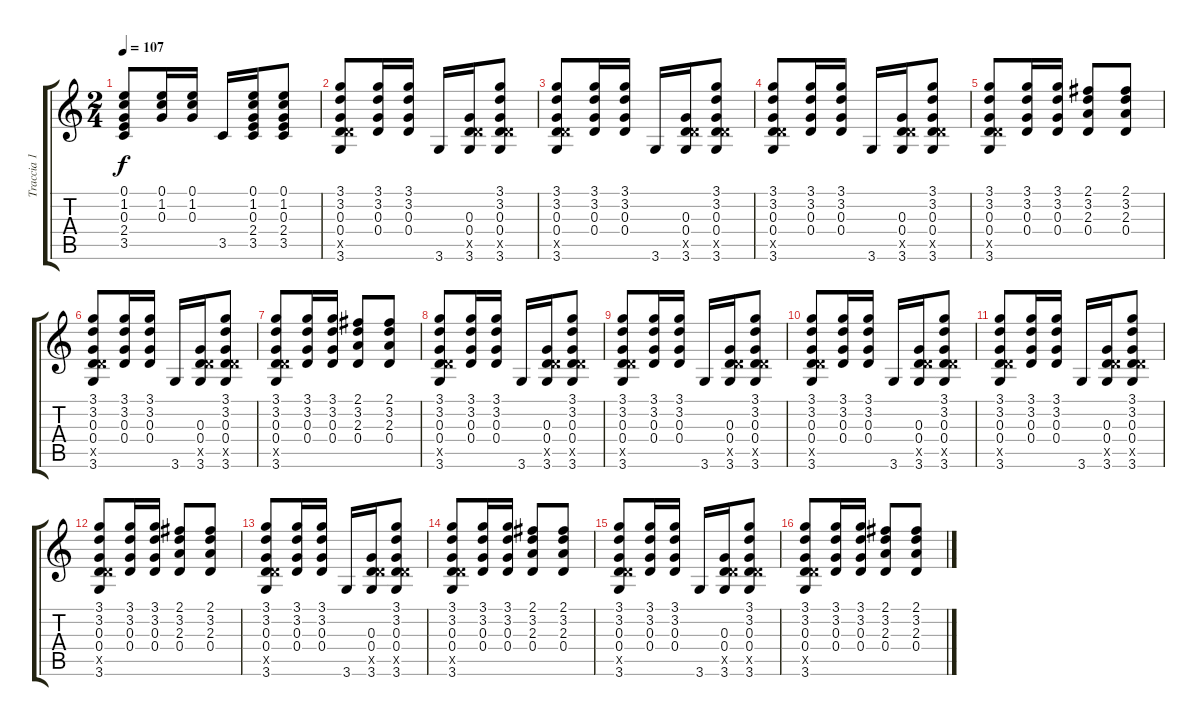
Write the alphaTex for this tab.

\track ("Traccia 1" "Traccia 1") {instrument acousticguitarsteel}
\staff {score tabs}
\tuning (E4 B3 G3 D3 A2 E2) {hide}
\ts (2 4)
\tempo 107
\clef g2
\ks c
(0.1 1.2 0.3 2.4 3.5).8{dy f} (0.1 1.2 0.3).16 (0.1 1.2 0.3).16 3.5.16 (0.1 1.2 0.3 2.4 3.5).16 (0.1 1.2 0.3 2.4 3.5).8 |
(3.1 3.2 0.3 0.4 5.5{x} 3.6).8 (3.1 3.2 0.3 0.4).16 (3.1 3.2 0.3 0.4).16 3.6.16 (0.3 0.4 5.5{x} 3.6).16 (3.1 3.2 0.3 0.4 5.5{x} 3.6).8 |
(3.1 3.2 0.3 0.4 5.5{x} 3.6).8 (3.1 3.2 0.3 0.4).16 (3.1 3.2 0.3 0.4).16 3.6.16 (0.3 0.4 5.5{x} 3.6).16 (3.1 3.2 0.3 0.4 5.5{x} 3.6).8 |
(3.1 3.2 0.3 0.4 5.5{x} 3.6).8 (3.1 3.2 0.3 0.4).16 (3.1 3.2 0.3 0.4).16 3.6.16 (0.3 0.4 5.5{x} 3.6).16 (3.1 3.2 0.3 0.4 5.5{x} 3.6).8 |
(3.1 3.2 0.3 0.4 5.5{x} 3.6).8 (3.1 3.2 0.3 0.4).16 (3.1 3.2 0.3 0.4).16 (2.1 3.2 2.3 0.4).8 (2.1 3.2 2.3 0.4).8 |
(3.1 3.2 0.3 0.4 5.5{x} 3.6).8 (3.1 3.2 0.3 0.4).16 (3.1 3.2 0.3 0.4).16 3.6.16 (0.3 0.4 5.5{x} 3.6).16 (3.1 3.2 0.3 0.4 5.5{x} 3.6).8 |
(3.1 3.2 0.3 0.4 5.5{x} 3.6).8 (3.1 3.2 0.3 0.4).16 (3.1 3.2 0.3 0.4).16 (2.1 3.2 2.3 0.4).8 (2.1 3.2 2.3 0.4).8 |
(3.1 3.2 0.3 0.4 5.5{x} 3.6).8 (3.1 3.2 0.3 0.4).16 (3.1 3.2 0.3 0.4).16 3.6.16 (0.3 0.4 5.5{x} 3.6).16 (3.1 3.2 0.3 0.4 5.5{x} 3.6).8 |
(3.1 3.2 0.3 0.4 5.5{x} 3.6).8 (3.1 3.2 0.3 0.4).16 (3.1 3.2 0.3 0.4).16 3.6.16 (0.3 0.4 5.5{x} 3.6).16 (3.1 3.2 0.3 0.4 5.5{x} 3.6).8 |
(3.1 3.2 0.3 0.4 5.5{x} 3.6).8 (3.1 3.2 0.3 0.4).16 (3.1 3.2 0.3 0.4).16 3.6.16 (0.3 0.4 5.5{x} 3.6).16 (3.1 3.2 0.3 0.4 5.5{x} 3.6).8 |
(3.1 3.2 0.3 0.4 5.5{x} 3.6).8 (3.1 3.2 0.3 0.4).16 (3.1 3.2 0.3 0.4).16 3.6.16 (0.3 0.4 5.5{x} 3.6).16 (3.1 3.2 0.3 0.4 5.5{x} 3.6).8 |
(3.1 3.2 0.3 0.4 5.5{x} 3.6).8 (3.1 3.2 0.3 0.4).16 (3.1 3.2 0.3 0.4).16 (2.1 3.2 2.3 0.4).8 (2.1 3.2 2.3 0.4).8 |
(3.1 3.2 0.3 0.4 5.5{x} 3.6).8 (3.1 3.2 0.3 0.4).16 (3.1 3.2 0.3 0.4).16 3.6.16 (0.3 0.4 5.5{x} 3.6).16 (3.1 3.2 0.3 0.4 5.5{x} 3.6).8 |
(3.1 3.2 0.3 0.4 5.5{x} 3.6).8 (3.1 3.2 0.3 0.4).16 (3.1 3.2 0.3 0.4).16 (2.1 3.2 2.3 0.4).8 (2.1 3.2 2.3 0.4).8 |
(3.1 3.2 0.3 0.4 5.5{x} 3.6).8 (3.1 3.2 0.3 0.4).16 (3.1 3.2 0.3 0.4).16 3.6.16 (0.3 0.4 5.5{x} 3.6).16 (3.1 3.2 0.3 0.4 5.5{x} 3.6).8 |
(3.1 3.2 0.3 0.4 5.5{x} 3.6).8 (3.1 3.2 0.3 0.4).16 (3.1 3.2 0.3 0.4).16 (2.1 3.2 2.3 0.4).8 (2.1 3.2 2.3 0.4).8
